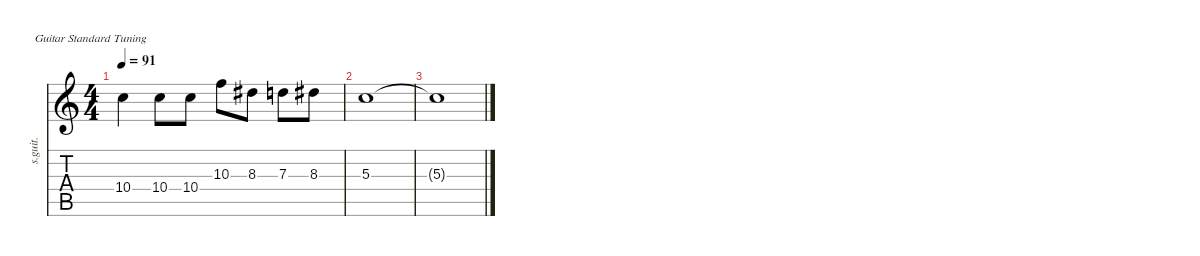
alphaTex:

\defaultSystemsLayout 4
\hideDynamics
\bracketExtendMode nobrackets
\track ("Josh - Clean" "s.guit.") {instrument electricguitarclean}
\staff {score tabs}
\tuning (E4 B3 G3 D3 A2 E2)
\ts (4 4)
\tempo 91
\clef g2
\ks c
10.4.4{dy ff} 10.4.8 10.4.8 10.3.8 8.3{acc #}.8 7.3.8 8.3{acc #}.8 |
5.3.1 |
5.3{t}.1
